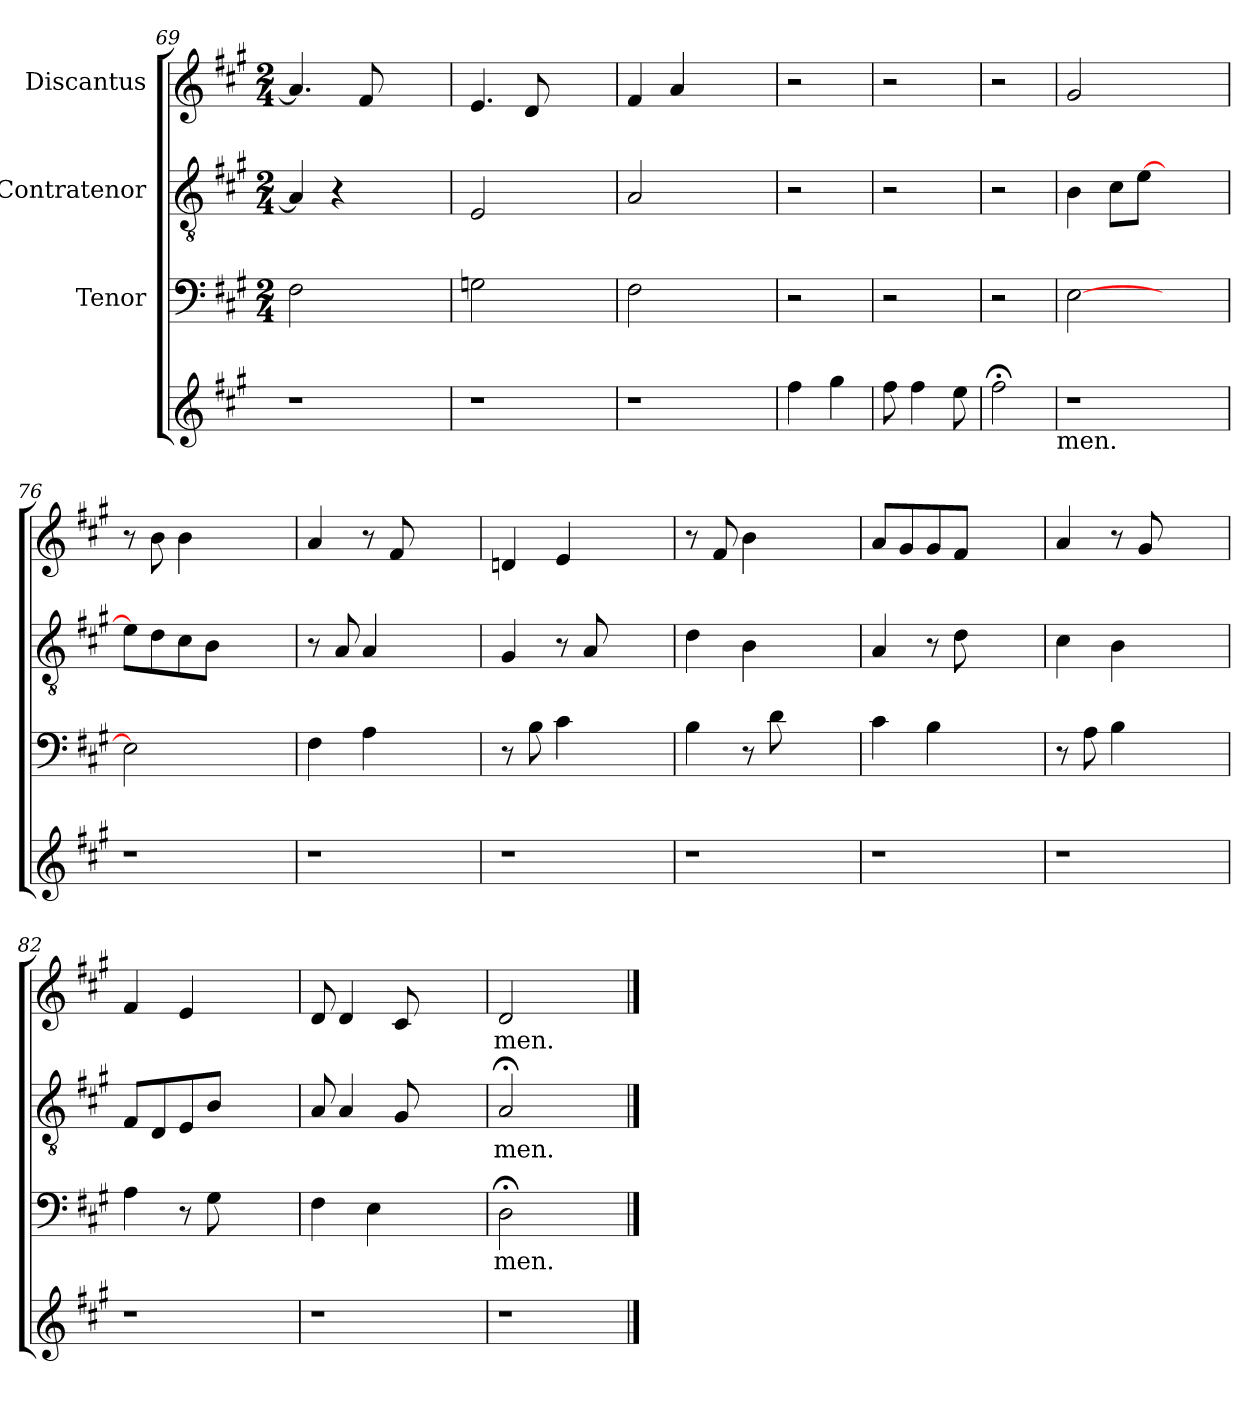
**kern	**kern	**text	**kern	**text	**kern	**text
*part4	*part3	*part3	*part2	*part2	*part1	*part1
*staff4	*staff3	*staff3	*staff2	*staff2	*staff1	*staff1
*	*I"Tenor	*	*I"Contratenor	*	*I"Discantus	*
*clefG2	*clefF4	*	*clefGv2	*	*clefG2	*
*k[f#c#g#]	*k[f#c#g#]	*	*k[f#c#g#]	*	*k[f#c#g#]	*
*A:	*A:	*	*A:	*	*A:	*
*	*M2/4	*	*M2/4	*	*M2/4	*
=69	=69	=69	=69	=69	=69	=69
1r	2F#\	.	4A/]	.	4.a/]	.
.	.	.	4r	.	.	.
.	.	.	.	.	8f#/	.
.	2ryy	.	2ryy	.	2ryy	.
=70	=70	=70	=70	=70	=70	=70
1r	2Gn\	.	2E/	.	4.e/	.
.	.	.	.	.	8d/	.
.	2ryy	.	2ryy	.	2ryy	.
=71	=71	=71	=71	=71	=71	=71
1r	2F#\	.	2A/	.	4f#/	.
.	.	.	.	.	4a/	.
.	2ryy	.	2ryy	.	2ryy	.
!!LO:LB:g=z
=72	=72	=72	=72	=72	=72	=72
4ff#\	2r	.	2r	.	2r	.
4gg#\	.	.	.	.	.	.
=73	=73	=73	=73	=73	=73	=73
8ff#\	2r	.	2r	.	2r	.
4ff#\	.	.	.	.	.	.
8ee\	.	.	.	.	.	.
=74	=74	=74	=74	=74	=74	=74
2ff#;<\	2r	.	2r	.	2r	.
!LO:TX:b:t=men.	!	!	!	!	!	!
!!LO:LB:g=z
=75	=75	=75	=75	=75	=75	=75
1r	[>2E\	.	4B\	.	2g#i/	.
.	.	.	8c#\L	.	.	.
.	.	.	[>8e\J	.	.	.
.	2ryy	.	2ryy	.	2ryy	.
=76	=76	=76	=76	=76	=76	=76
1r	2E\]	.	8e\L]	.	8r	.
.	.	.	8d\	.	8b\	.
.	.	.	8c#\	.	4b\	.
.	.	.	8B\J	.	.	.
.	2ryy	.	2ryy	.	2ryy	.
=77	=77	=77	=77	=77	=77	=77
1r	4F#\	.	8r	.	4a/	.
.	.	.	8A/	.	.	.
.	4A\	.	4A/	.	8r	.
.	.	.	.	.	8f#/	.
.	2ryy	.	2ryy	.	2ryy	.
=78	=78	=78	=78	=78	=78	=78
1r	8r	.	4G#i/	.	4dni/	.
.	8B\	.	.	.	.	.
.	4c#\	.	8r	.	4e/	.
.	.	.	8A/	.	.	.
.	2ryy	.	2ryy	.	2ryy	.
=79	=79	=79	=79	=79	=79	=79
1r	4B\	.	4d\	.	8r	.
.	.	.	.	.	8f#/	.
.	8r	.	4B\	.	4b\	.
.	8d\	.	.	.	.	.
.	2ryy	.	2ryy	.	2ryy	.
=80	=80	=80	=80	=80	=80	=80
1r	4c#\	.	4A/	.	8a/L	.
.	.	.	.	.	8g#/	.
.	4B\	.	8r	.	8g#/	.
.	.	.	8d\	.	8f#/J	.
.	2ryy	.	2ryy	.	2ryy	.
=81	=81	=81	=81	=81	=81	=81
1r	8r	.	4c#\	.	4a/	.
.	8A\	.	.	.	.	.
.	4B\	.	4B\	.	8r	.
.	.	.	.	.	8g#/	.
.	2ryy	.	2ryy	.	2ryy	.
=82	=82	=82	=82	=82	=82	=82
1r	4A\	.	8F#/L	.	4f#/	.
.	.	.	8D/	.	.	.
.	8r	.	8E/	.	4e/	.
.	8G#\	.	8B/J	.	.	.
.	2ryy	.	2ryy	.	2ryy	.
=83	=83	=83	=83	=83	=83	=83
1r	4F#\	.	8A/	.	8d/	.
.	.	.	4A/	.	4d/	.
.	4E\	.	.	.	.	.
.	.	.	8G#/	.	8c#/	.
.	2ryy	.	2ryy	.	2ryy	.
=84	=84	=84	=84	=84	=84	=84
!	!	!LO:LY:b	!	!LO:LY:b	!	!LO:LY:b
1r	2D;<\	-men.	2A;/	-men.	2d/	-men.
.	2ryy	.	2ryy	.	2ryy	.
==	==	==	==	==	==	==
*-	*-	*-	*-	*-	*-	*-
